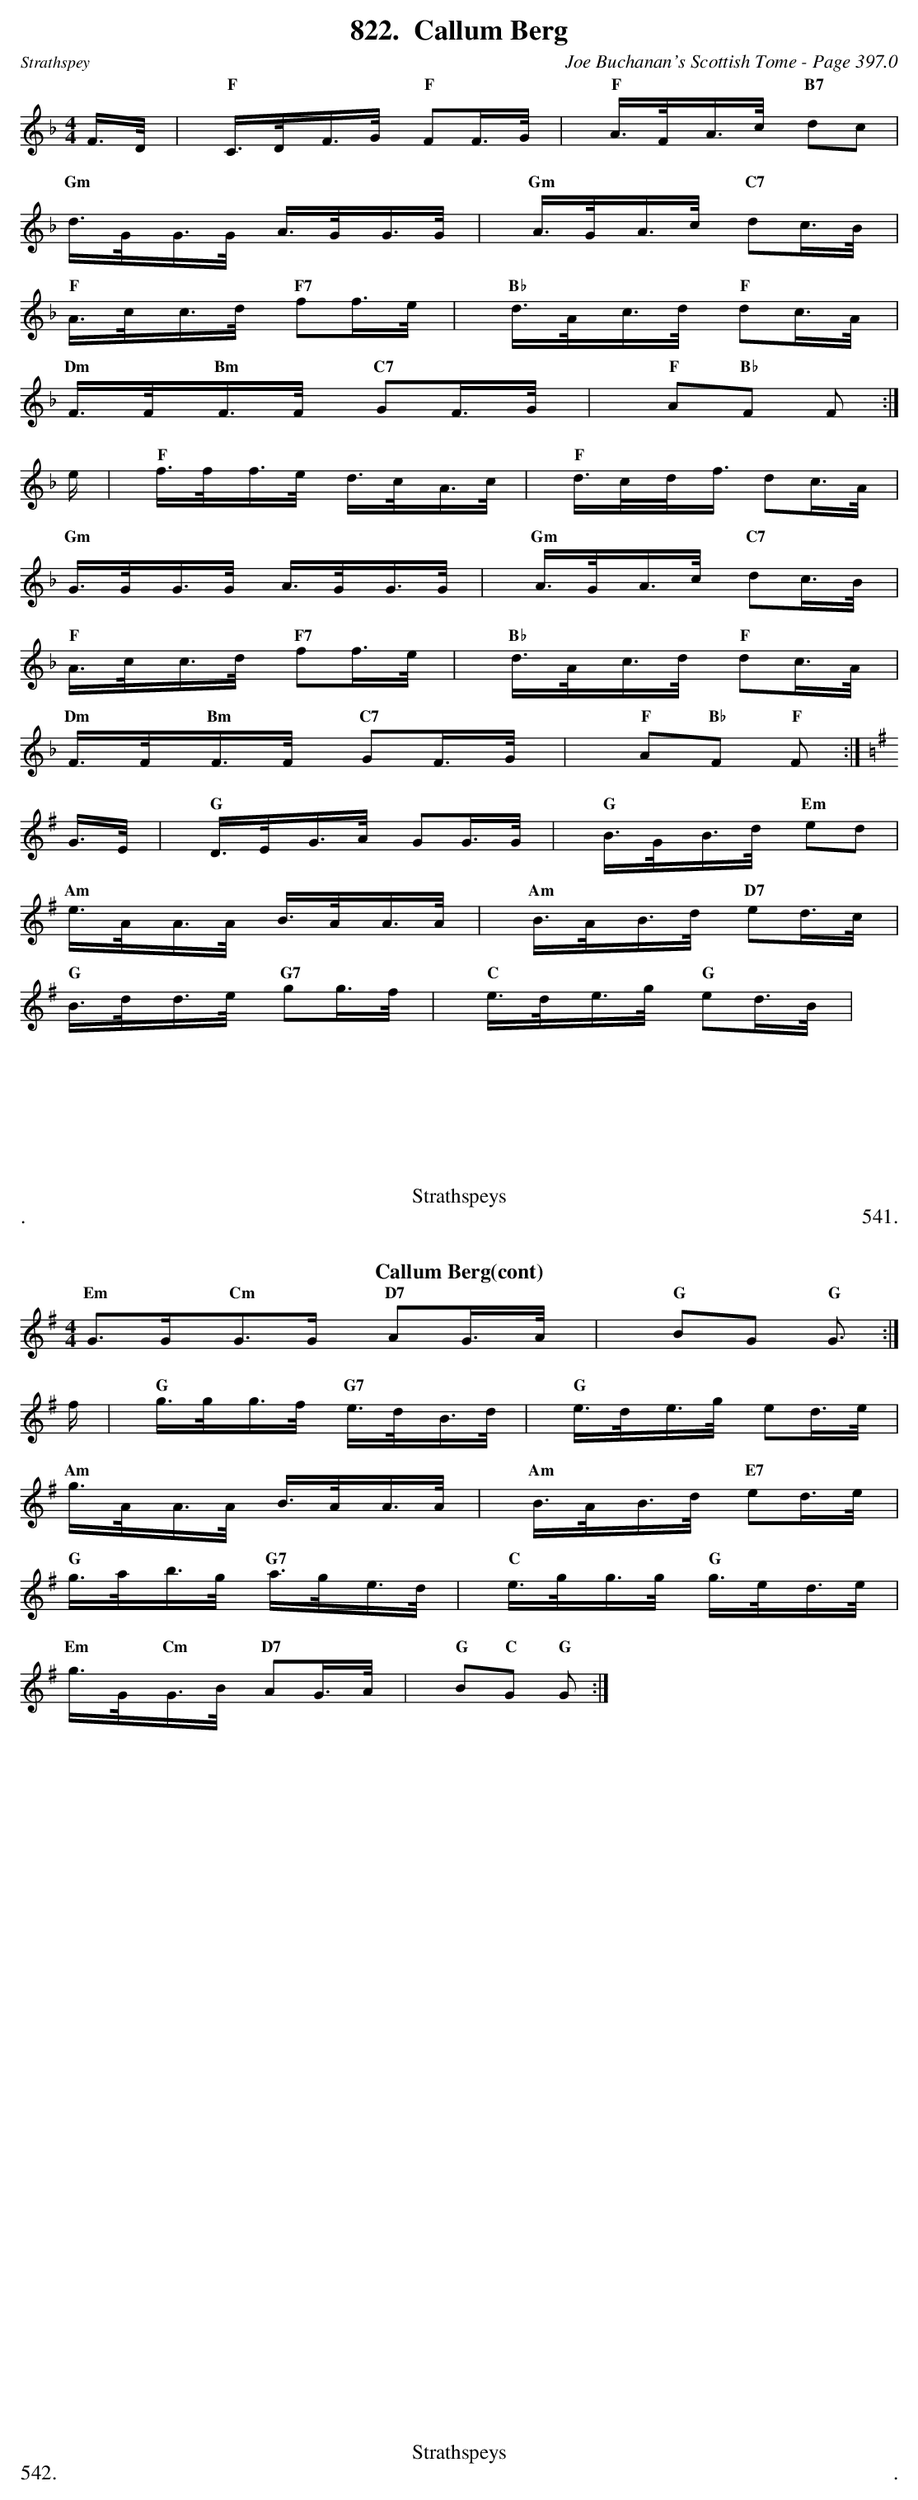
X:1
T:Callum Berg
C:Joe Buchanan's Scottish Tome - Page 397.0
L:1/8
M:4/4
K:F
F/>D/ | "F"C/>D/F/>G/ "F"FF/>G/ | "F"A/>F/A/>c/ "B7"dc  |
"Gm"d/>G/G/>G/ A/>G/G/>G/  | "Gm"A/>G/A/>c/ "C7"dc/>B/  |
"F"A/>c/c/>d/ "F7"ff/>e/  | "Bb"d/>A/c/>d/ "F"dc/>A/  |
"Dm"F/>F/"Bm"F/>F/ "C7"GF/>G/  | "F"A"Bb"F F :|
e/ | "F"f/>f/f/>e/ d/>c/A/>c/  | "F"d/>c/d/<f/ dc/>A/  |
"Gm"G/>G/G/>G/ A/>G/G/>G/  | "Gm"A/>G/A/>c/ "C7"dc/>B/  |
"F"A/>c/c/>d/ "F7"ff/>e/  | "Bb"d/>A/c/>d/ "F"dc/>A/  |
"Dm"F/>F/"Bm"F/>F/ "C7"GF/>G/  | "F"A"Bb"F "F"F :|
[K:G]G/>E/  | "G"D/>E/G/>A/ GG/>G/ | "G"B/>G/B/>d/ "Em"ed |
"Am"e/>A/A/>A/ B/>A/A/>A/  | "Am"B/>A/B/>d/ "D7"ed/>c/  |
"G"B/>d/d/>e/ "G7"gg/>f/ | "C"e/>d/e/>g/ "G"ed/>B/  |
%%newpage
T:Callum Berg(cont)
"Em"G>G"Cm"G>G "D7"AG/>A/ | "G"BG "G"G3/2 :|
f/ | "G"g/>g/g/>f/ "G7"e/>d/B/>d/  | "G"e/>d/e/>g/ ed/>e/  |
"Am"g/>A/A/>A/ B/>A/A/>A/  | "Am"B/>A/B/>d/ "E7"ed/>e/ |
"G"g/>a/b/>g/ "G7"a/>g/e/>d/ | "C"e/>g/g/>g/ "G"g/>e/d/>e/  |
"Em"g/>G/"Cm"G/>B/ "D7"AG/>A/ | "G"B"C"G "G"G :|
